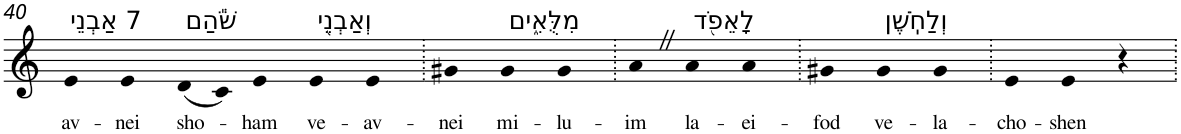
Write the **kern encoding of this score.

**kern	**text
*part1	*part1
*staff1	*staff1
*I"Piano	*
*I'Pno	*
!!LO:PB:g=z
*clefG2	*
*k[]	*
=40	=40
!LO:TX:a:t=7 אַבְנֵי	!
!	!LO:LY:b
4e	av-
!	!LO:LY:b
4e	-nei
!LO:TX:a:t=שֹׁ֕הַם	!
!	!LO:LY:b
(8d	sho-
8c)	.
!	!LO:LY:b
4e	-ham
!LO:TX:a:t=וְאַבְנֵ֖י	!
!	!LO:LY:b
4e	ve-
!	!LO:LY:b
4e	-av-
=41.	=41.
!	!LO:LY:b
4g#X	-nei
!LO:TX:a:t=מִלֻּאִ֑ים	!
!	!LO:LY:b
4g#	mi-
!	!LO:LY:b
4g#	-lu-
=42.	=42.
!	!LO:LY:b
4aZ	-im
!LO:TX:a:t=לָאֵפֹ֖ד	!
!	!LO:LY:b
4a	la-
!	!LO:LY:b
4a	-ei-
=43.	=43.
!	!LO:LY:b
4g#X	-fod
!LO:TX:a:t=וְלַחֹֽשֶׁן	!
!	!LO:LY:b
4g#	ve-
!	!LO:LY:b
4g#	-la-
=44.	=44.
!	!LO:LY:b
4e	-cho-
!	!LO:LY:b
4e	-shen
4r	.
=.	=.
*-	*-
